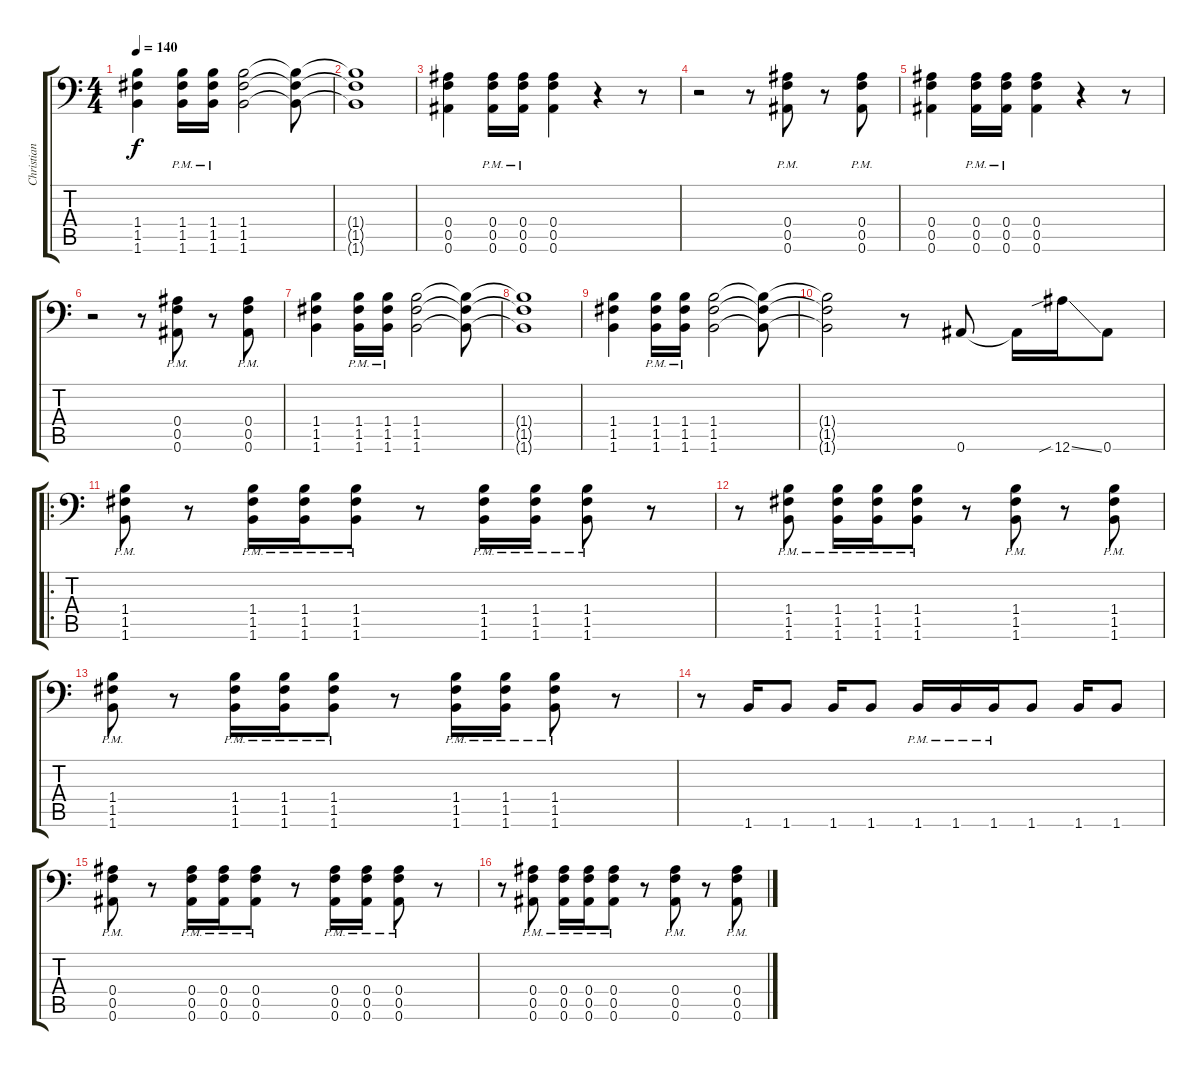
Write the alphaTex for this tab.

\track ("Christian" "Christian") {instrument distortionguitar}
\staff {score tabs}
\tuning (C4 G3 Eb3 Bb2 F2 Bb1) {hide}
\ts (4 4)
\tempo 140
\clef f4
\ks c
(1.4 1.5 1.6).4{dy f} (1.4{pm} 1.5{pm} 1.6{pm}).16 (1.4{pm} 1.5{pm} 1.6{pm}).16 (1.4 1.5 1.6).2 (1.4{t} 1.5{t} 1.6{t}).8 |
(1.4{t} 1.5{t} 1.6{t}).1 |
(0.4 0.5 0.6).4 (0.4{pm} 0.5{pm} 0.6{pm}).16 (0.4{pm} 0.5{pm} 0.6{pm}).16 (0.4 0.5 0.6).4 r.4 r.8 |
r.2 r.8 (0.4{pm} 0.5 0.6).8 r.8 (0.4{pm} 0.5 0.6).8 |
(0.4 0.5 0.6).4 (0.4{pm} 0.5{pm} 0.6{pm}).16 (0.4{pm} 0.5{pm} 0.6{pm}).16 (0.4 0.5 0.6).4 r.4 r.8 |
r.2 r.8 (0.4{pm} 0.5 0.6).8 r.8 (0.4{pm} 0.5 0.6).8 |
(1.4 1.5 1.6).4 (1.4{pm} 1.5{pm} 1.6{pm}).16 (1.4{pm} 1.5{pm} 1.6{pm}).16 (1.4 1.5 1.6).2 (1.4{t} 1.5{t} 1.6{t}).8 |
(1.4{t} 1.5{t} 1.6{t}).1 |
(1.4 1.5 1.6).4 (1.4{pm} 1.5{pm} 1.6{pm}).16 (1.4{pm} 1.5{pm} 1.6{pm}).16 (1.4 1.5 1.6).2 (1.4{t} 1.5{t} 1.6{t}).8 |
(1.4{t} 1.5{t} 1.6{t}).2 r.8 0.6.8 0.6{t}.16 12.6{sib ss}.16 0.6.8 |
\ro
(1.4{pm} 1.5{pm} 1.6{pm}).8 r.8 (1.4{pm} 1.5{pm} 1.6{pm}).16 (1.4{pm} 1.5{pm} 1.6{pm}).16 (1.4{pm} 1.5{pm} 1.6{pm}).8 r.8 (1.4{pm} 1.5{pm} 1.6{pm}).16 (1.4{pm} 1.5{pm} 1.6{pm}).16 (1.4{pm} 1.5{pm} 1.6{pm}).8 r.8 |
r.8 (1.4{pm} 1.5{pm} 1.6{pm}).8 (1.4{pm} 1.5{pm} 1.6{pm}).16 (1.4{pm} 1.5{pm} 1.6{pm}).16 (1.4{pm} 1.5{pm} 1.6{pm}).8 r.8 (1.4{pm} 1.5{pm} 1.6{pm}).8 r.8 (1.4{pm} 1.5{pm} 1.6{pm}).8 |
(1.4{pm} 1.5{pm} 1.6{pm}).8 r.8 (1.4{pm} 1.5{pm} 1.6{pm}).16 (1.4{pm} 1.5{pm} 1.6{pm}).16 (1.4{pm} 1.5{pm} 1.6{pm}).8 r.8 (1.4{pm} 1.5{pm} 1.6{pm}).16 (1.4{pm} 1.5{pm} 1.6{pm}).16 (1.4{pm} 1.5{pm} 1.6{pm}).8 r.8 |
r.8 1.6.16 1.6.8 1.6.16 1.6.8 1.6{pm}.16 1.6{pm}.16 1.6{pm}.16 1.6.8 1.6.16 1.6.8 |
(0.4{pm} 0.5{pm} 0.6{pm}).8 r.8 (0.4{pm} 0.5{pm} 0.6{pm}).16 (0.4{pm} 0.5{pm} 0.6{pm}).16 (0.4{pm} 0.5{pm} 0.6{pm}).8 r.8 (0.4{pm} 0.5{pm} 0.6{pm}).16 (0.4{pm} 0.5{pm} 0.6{pm}).16 (0.4{pm} 0.5{pm} 0.6{pm}).8 r.8 |
r.8 (0.4{pm} 0.5{pm} 0.6{pm}).8 (0.4{pm} 0.5{pm} 0.6{pm}).16 (0.4{pm} 0.5{pm} 0.6{pm}).16 (0.4{pm} 0.5{pm} 0.6{pm}).8 r.8 (0.4{pm} 0.5{pm} 0.6{pm}).8 r.8 (0.4{pm} 0.5{pm} 0.6{pm}).8
